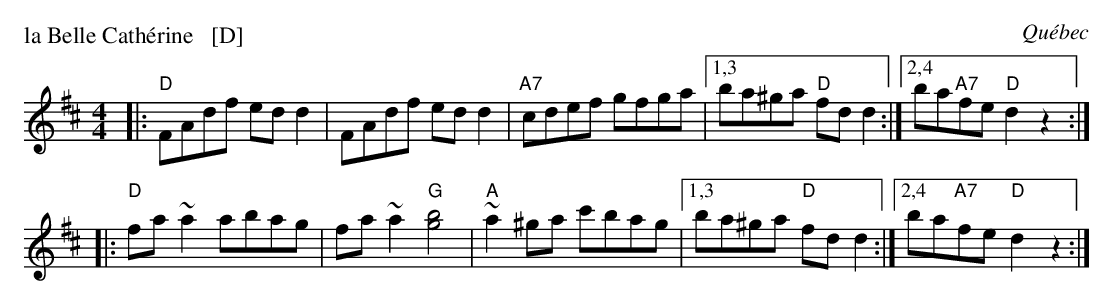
X:1
P: la Belle Cath\'erine   [D]
O: Qu\'ebec
M: 4/4
L: 1/8
K: D
|: "D"FAdf edd2 | FAdf edd2 | "A7"cdef gfga |1,3 ba^ga "D"fdd2 :|2,4 ba"A7"fe "D"d2z2 :|
|: "D"fa~a2 abag | fa~a2 "G"[b4g4] | "A"~a2^ga c'bag |1,3 ba^ga "D"fdd2 :|2,4 ba"A7"fe "D"d2z2 :|
